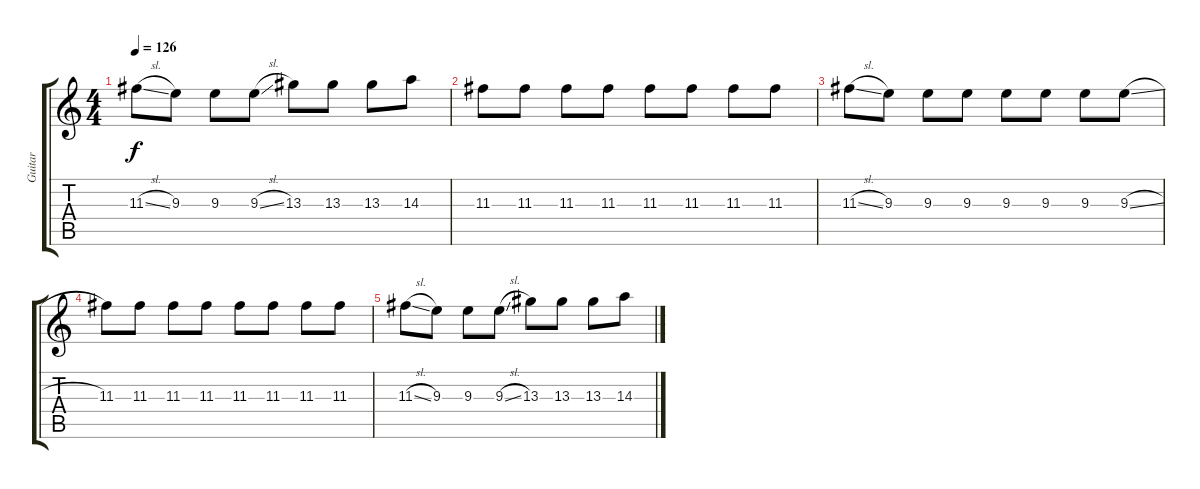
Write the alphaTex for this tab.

\track ("Guitar" "Guitar") {instrument electricguitarclean}
\staff {score tabs}
\tuning (E4 B3 G3 D3 A2 E2) {hide}
\ts (4 4)
\tempo 126
\clef g2
\ks c
11.3{sl}.8{dy f} 9.3.8 9.3.8 9.3{sl}.8 13.3.8 13.3.8 13.3.8 14.3.8 |
11.3.8 11.3.8 11.3.8 11.3.8 11.3.8 11.3.8 11.3.8 11.3.8 |
11.3{sl}.8 9.3.8 9.3.8 9.3.8 9.3.8 9.3.8 9.3.8 9.3{sl}.8 |
11.3.8 11.3.8 11.3.8 11.3.8 11.3.8 11.3.8 11.3.8 11.3.8 |
11.3{sl}.8 9.3.8 9.3.8 9.3{sl}.8 13.3.8 13.3.8 13.3.8 14.3.8
